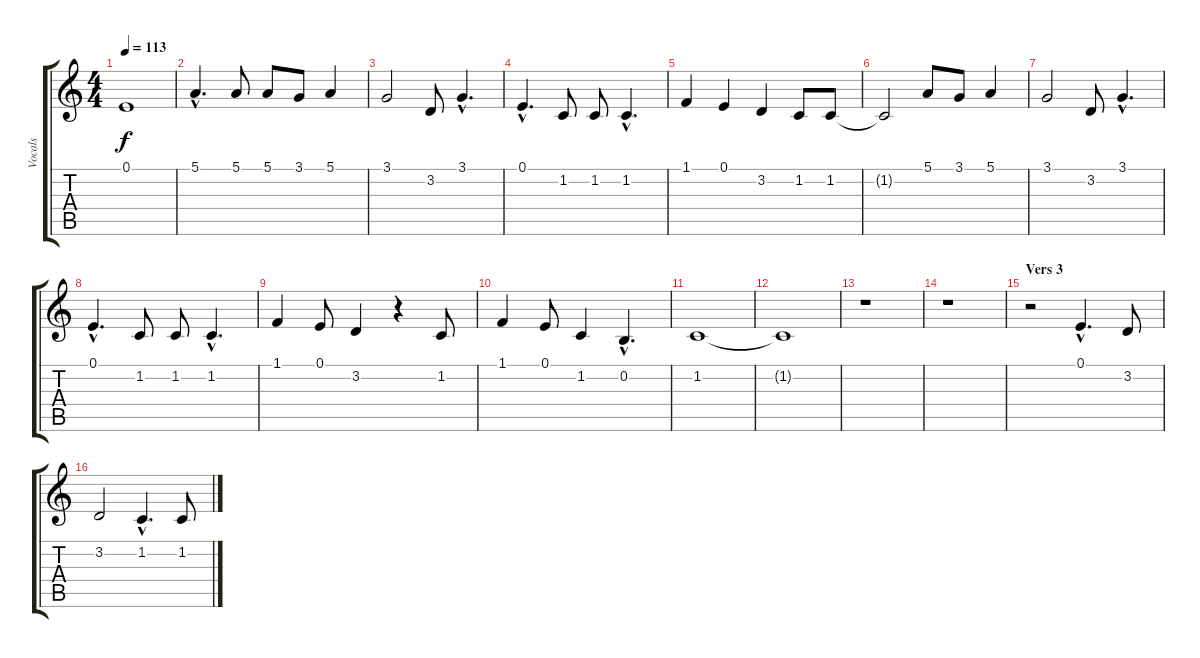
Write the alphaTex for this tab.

\track ("Vocals" "Vocals") {instrument lead6voice}
\staff {score tabs}
\tuning (E4 B3 G3 D3 A2 E2) {hide}
\ts (4 4)
\tempo 113
\clef g2
\ks c
0.1{t}.1{dy f} |
5.1{hac}.4{d} 5.1.8 5.1.8 3.1.8 5.1.4 |
3.1.2 3.2.8 3.1{hac}.4{d} |
0.1{hac}.4{d} 1.2.8 1.2.8 1.2{hac}.4{d} |
1.1.4 0.1.4 3.2.4 1.2.8 1.2.8 |
1.2{t}.2 5.1.8 3.1.8 5.1.4 |
3.1.2 3.2.8 3.1{hac}.4{d} |
0.1{hac}.4{d} 1.2.8 1.2.8 1.2{hac}.4{d} |
1.1.4 0.1.8 3.2.4 r.4 1.2.8 |
1.1.4 0.1.8 1.2.4 0.2{hac}.4{d} |
1.2.1 |
1.2{t}.1 |
r.1 |
r.1 |
\section ("" "Vers 3")
r.2 0.1{hac}.4{d} 3.2.8 |
3.2.2 1.2{hac}.4{d} 1.2.8
